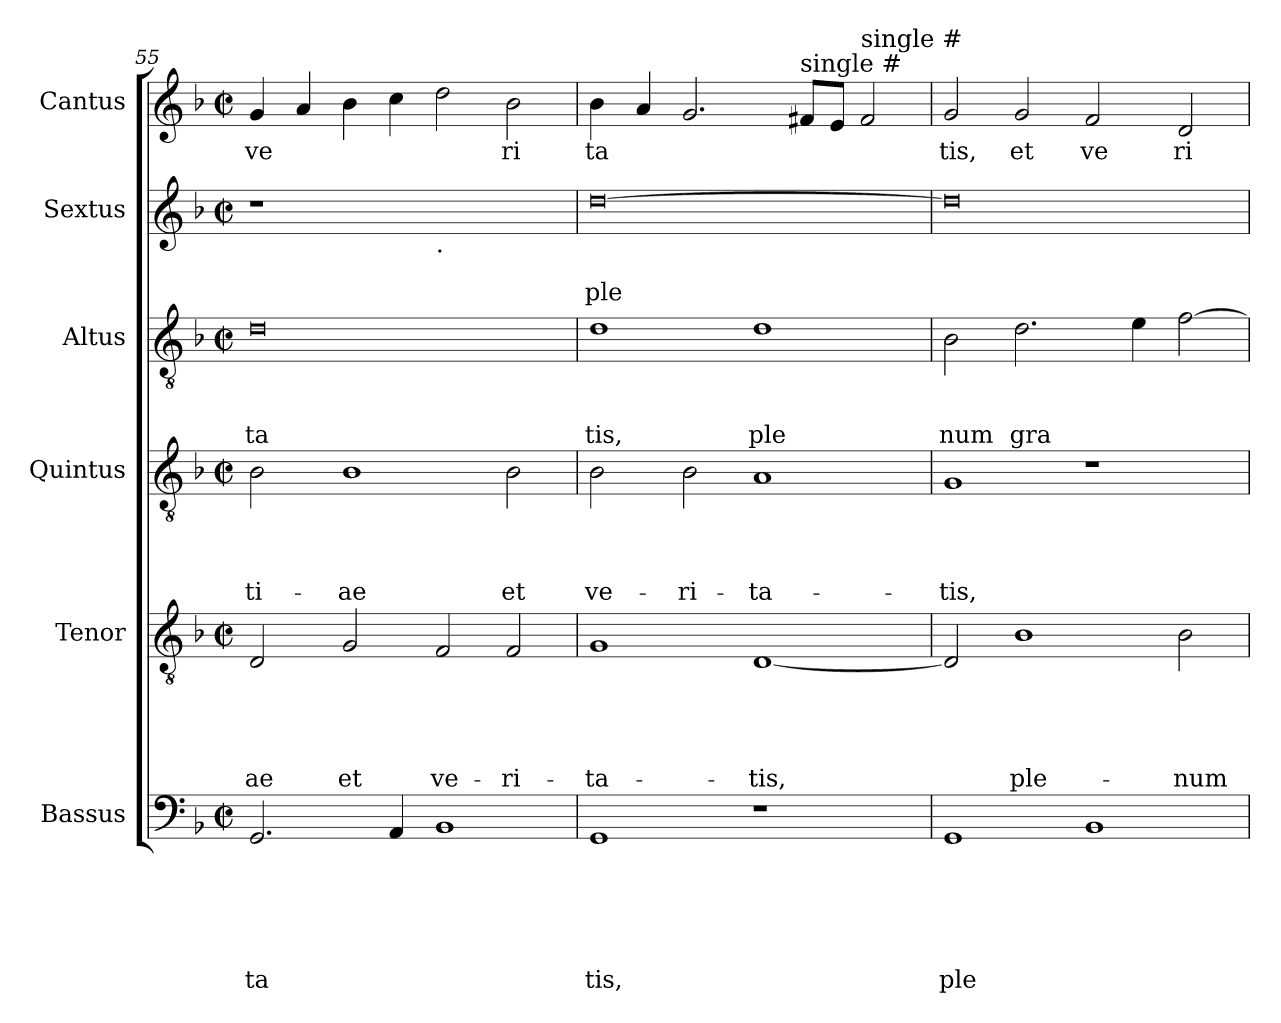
**kern	**text	**text	**text	**text	**text	**text	**kern	**text	**text	**text	**text	**text	**kern	**text	**text	**text	**text	**kern	**text	**text	**text	**kern	**text	**text	**kern	**text
*part6	*part6	*part6	*part6	*part6	*part6	*part6	*part5	*part5	*part5	*part5	*part5	*part5	*part4	*part4	*part4	*part4	*part4	*part3	*part3	*part3	*part3	*part2	*part2	*part2	*part1	*part1
*staff6	*staff6	*staff6	*staff6	*staff6	*staff6	*staff6	*staff5	*staff5	*staff5	*staff5	*staff5	*staff5	*staff4	*staff4	*staff4	*staff4	*staff4	*staff3	*staff3	*staff3	*staff3	*staff2	*staff2	*staff2	*staff1	*staff1
*I"Bassus	*	*	*	*	*	*	*I"Tenor	*	*	*	*	*	*I"Quintus	*	*	*	*	*I"Altus	*	*	*	*I"Sextus	*	*	*I"Cantus	*
*clefF4	*	*	*	*	*	*	*clefGv2	*	*	*	*	*	*clefGv2	*	*	*	*	*clefGv2	*	*	*	*clefG2	*	*	*clefG2	*
*k[b-]	*	*	*	*	*	*	*k[b-]	*	*	*	*	*	*k[b-]	*	*	*	*	*k[b-]	*	*	*	*k[b-]	*	*	*k[b-]	*
*F:	*	*	*	*	*	*	*F:	*	*	*	*	*	*F:	*	*	*	*	*F:	*	*	*	*F:	*	*	*F:	*
*M2/2	*	*	*	*	*	*	*M2/2	*	*	*	*	*	*M2/2	*	*	*	*	*M2/2	*	*	*	*M2/2	*	*	*M2/2	*
*met(c|)	*	*	*	*	*	*	*met(c|)	*	*	*	*	*	*met(c|)	*	*	*	*	*met(c|)	*	*	*	*met(c|)	*	*	*met(c|)	*
=55	=55	=55	=55	=55	=55	=55	=55	=55	=55	=55	=55	=55	=55	=55	=55	=55	=55	=55	=55	=55	=55	=55	=55	=55	=55	=55
!	!	!	!	!	!	!LO:LY:b	!	!	!	!	!	!LO:LY:b	!	!	!	!	!LO:LY:b	!	!	!	!LO:LY:b	!	!	!	!	!LO:LY:b
2.GG/	.	.	.	.	.	ta	2D/	.	.	.	.	-ae	2B-\	.	.	.	-ti-	0d	.	.	ta	1r	.	.	4g/	ve
.	.	.	.	.	.	.	.	.	.	.	.	.	.	.	.	.	.	.	.	.	.	.	.	.	4a/	.
!	!	!	!	!	!	!	!	!	!	!	!	!LO:LY:b	!	!	!	!	!LO:LY:b	!	!	!	!	!	!	!	!	!
.	.	.	.	.	.	.	2G/	.	.	.	.	et	1B-	.	.	.	-ae	.	.	.	.	.	.	.	4b-\	.
4AA/	.	.	.	.	.	.	.	.	.	.	.	.	.	.	.	.	.	.	.	.	.	.	.	.	4cc\	.
!	!	!	!	!	!	!	!	!	!	!	!	!	!	!	!	!	!	!	!	!	!	!LO:TX:b:t=.	!	!	!	!
!	!	!	!	!	!	!	!	!	!	!	!	!LO:LY:b	!	!	!	!	!	!	!	!	!	!	!	!	!	!
1BB-	.	.	.	.	.	.	2F/	.	.	.	.	ve-	.	.	.	.	.	.	.	.	.	1ryy	.	.	2dd\	.
!	!	!	!	!	!	!	!	!	!	!	!	!LO:LY:b	!	!	!	!	!LO:LY:b	!	!	!	!	!	!	!	!	!LO:LY:b
.	.	.	.	.	.	.	2F/	.	.	.	.	-ri-	2B-\	.	.	.	et	.	.	.	.	.	.	.	2b-\	ri
=56	=56	=56	=56	=56	=56	=56	=56	=56	=56	=56	=56	=56	=56	=56	=56	=56	=56	=56	=56	=56	=56	=56	=56	=56	=56	=56
!	!	!	!	!	!	!LO:LY:b	!	!	!	!	!	!LO:LY:b	!	!	!	!	!LO:LY:b	!	!	!	!LO:LY:b	!	!	!LO:LY:b	!	!LO:LY:b
1GG	.	.	.	.	.	tis,	1G	.	.	.	.	-ta-	2B-\	.	.	.	ve-	1d	.	.	tis,	[>0dd	.	ple	4b-\	ta
.	.	.	.	.	.	.	.	.	.	.	.	.	.	.	.	.	.	.	.	.	.	.	.	.	4a/	.
!	!	!	!	!	!	!	!	!	!	!	!	!	!	!	!	!	!LO:LY:b	!	!	!	!	!	!	!	!	!
.	.	.	.	.	.	.	.	.	.	.	.	.	2B-\	.	.	.	-ri-	.	.	.	.	.	.	.	2.g/	.
!	!	!	!	!	!	!	!	!	!	!	!	!LO:LY:b	!	!	!	!	!LO:LY:b	!	!	!	!LO:LY:b	!	!	!	!	!
1r	.	.	.	.	.	.	[<1D	.	.	.	.	-tis,	1A	.	.	.	-ta-	1d	.	.	ple	.	.	.	.	.
!	!	!	!	!	!	!	!	!	!	!	!	!	!	!	!	!	!	!	!	!	!	!	!	!	!LO:TX:a:t=single #	!
.	.	.	.	.	.	.	.	.	.	.	.	.	.	.	.	.	.	.	.	.	.	.	.	.	8f#/L	.
.	.	.	.	.	.	.	.	.	.	.	.	.	.	.	.	.	.	.	.	.	.	.	.	.	8e/J	.
!	!	!	!	!	!	!	!	!	!	!	!	!	!	!	!	!	!	!	!	!	!	!	!	!	!LO:TX:a:t=single #	!
.	.	.	.	.	.	.	.	.	.	.	.	.	.	.	.	.	.	.	.	.	.	.	.	.	2f#/	.
=57	=57	=57	=57	=57	=57	=57	=57	=57	=57	=57	=57	=57	=57	=57	=57	=57	=57	=57	=57	=57	=57	=57	=57	=57	=57	=57
!	!	!	!	!	!	!LO:LY:b	!	!	!	!	!	!	!	!	!	!	!LO:LY:b	!	!	!	!LO:LY:b	!	!	!	!	!LO:LY:b
1GG	.	.	.	.	.	ple	2D/]	.	.	.	.	.	1G	.	.	.	-tis,	2B-\	.	.	num	0dd]	.	.	2g/	tis,
!	!	!	!	!	!	!	!	!	!	!	!	!LO:LY:b	!	!	!	!	!	!	!	!	!LO:LY:b	!	!	!	!	!LO:LY:b
.	.	.	.	.	.	.	1B-	.	.	.	.	ple-	.	.	.	.	.	2.d\	.	.	gra	.	.	.	2g/	et
!	!	!	!	!	!	!	!	!	!	!	!	!	!	!	!	!	!	!	!	!	!	!	!	!	!	!LO:LY:b
1BB-	.	.	.	.	.	.	.	.	.	.	.	.	1r	.	.	.	.	.	.	.	.	.	.	.	2f/	ve
.	.	.	.	.	.	.	.	.	.	.	.	.	.	.	.	.	.	4e\	.	.	.	.	.	.	.	.
!	!	!	!	!	!	!	!	!	!	!	!	!LO:LY:b	!	!	!	!	!	!	!	!	!	!	!	!	!	!LO:LY:b
.	.	.	.	.	.	.	2B-\	.	.	.	.	-num	.	.	.	.	.	[>2f\	.	.	.	.	.	.	2d/	ri
=	=	=	=	=	=	=	=	=	=	=	=	=	=	=	=	=	=	=	=	=	=	=	=	=	=	=
*-	*-	*-	*-	*-	*-	*-	*-	*-	*-	*-	*-	*-	*-	*-	*-	*-	*-	*-	*-	*-	*-	*-	*-	*-	*-	*-
